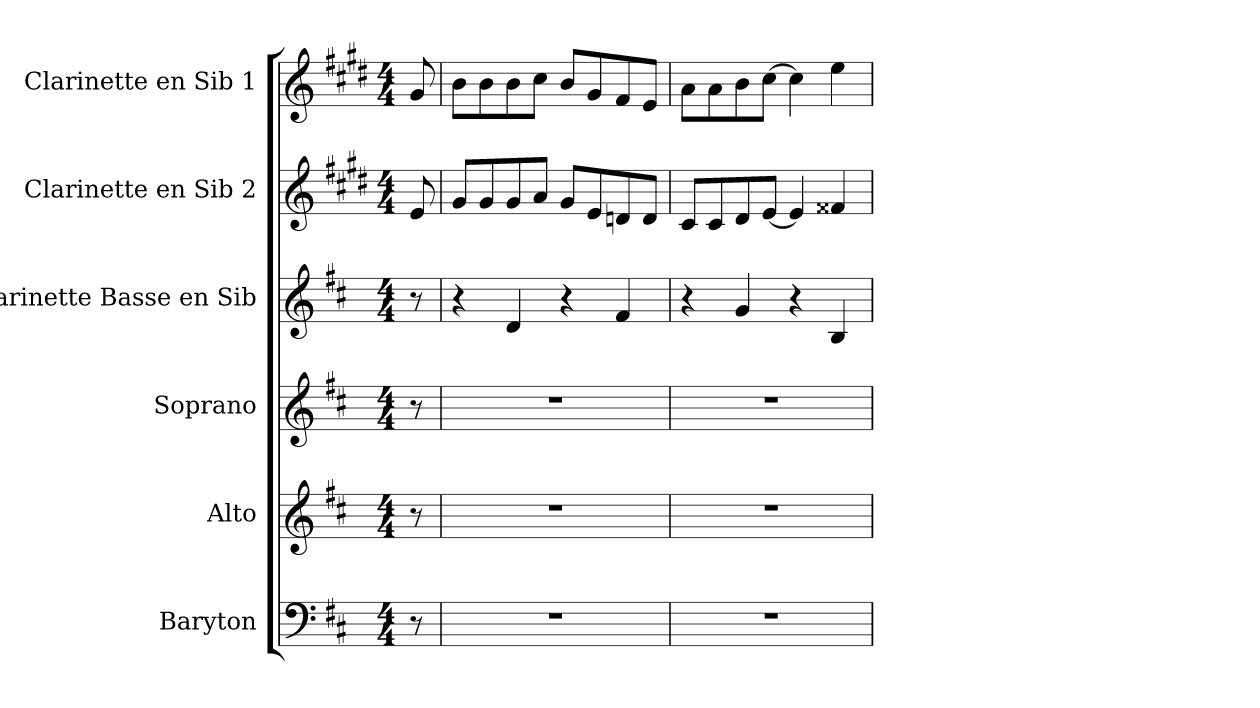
**kern	**kern	**kern	**kern	**kern	**kern
*part6	*part5	*part4	*part3	*part2	*part1
*staff6	*staff5	*staff4	*staff3	*staff2	*staff1
*I"Baryton	*I"Alto	*I"Soprano	*I"Clarinette Basse en Sib	*I"Clarinette en Sib 2	*I"Clarinette en Sib 1
*I'Bar.	*I'A	*I'S	*I'Cl. B.	*I'Cl. (Sib) 2	*I'Cl. (Sib) 1
*clefF4	*clefG2	*clefG2	*clefG2	*clefG2	*clefG2
*	*	*	*ITrd8c14	*ITrd1c2	*ITrd1c2
*k[f#c#]	*k[f#c#]	*k[f#c#]	*k[f#c#]	*k[f#c#]	*k[f#c#]
*D:	*D:	*D:	*D:	*D:	*D:
*M4/4	*M4/4	*M4/4	*M4/4	*M4/4	*M4/4
*MM104	*MM104	*MM104	*MM104	*MM104	*MM104
=	=	=	=	=	=
8r	8r	8r	8r	8d/	8f#/
=1	=1	=1	=1	=1	=1
1r	1r	1r	4r	8f#/L	8a\L
.	.	.	.	8f#/	8a\
.	.	.	4D/	8f#/	8a\
.	.	.	.	8g/J	8b\J
.	.	.	4r	8f#/L	8a/L
.	.	.	.	8d/	8f#/
.	.	.	4F#/	8cn/	8e/
.	.	.	.	8c/J	8d/J
=2	=2	=2	=2	=2	=2
1r	1r	1r	4r	8B/L	8g\L
.	.	.	.	8B/	8g\
.	.	.	4G/	8c#/	8a\
.	.	.	.	[8d/J	[8b\J
.	.	.	4r	4d/]	4b\]
.	.	.	4BB/	4e#X/	4dd\
=	=	=	=	=	=
*-	*-	*-	*-	*-	*-
